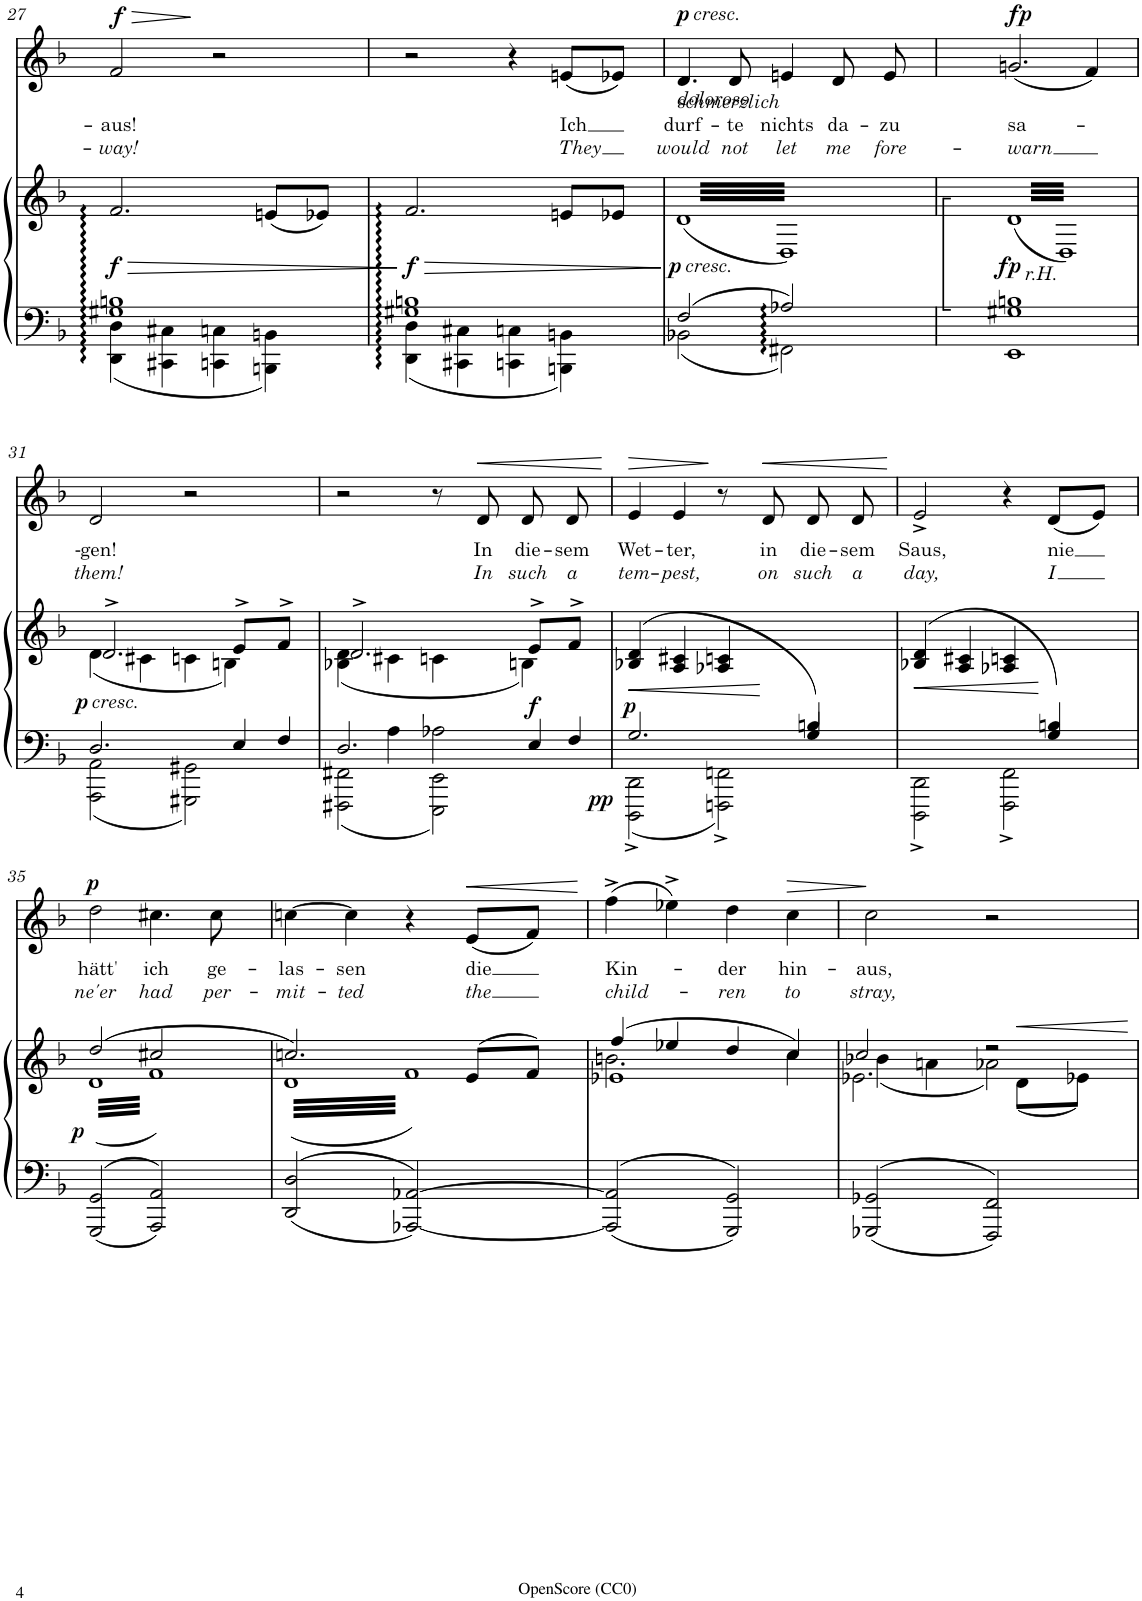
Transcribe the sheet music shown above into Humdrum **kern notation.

**kern	**kern	**dynam	**kern	**text	**text	**dynam
*part2	*part2	*part2	*part1	*part1	*part1	*part1
*staff3	*staff2	*staff2/3	*staff1	*staff1	*staff1	*staff1
*I"Piano	*	*	*I"Voice	*	*	*
*I'Pno	*	*	*	*	*	*
!!LO:PB:g=z
*clefF4	*clefG2	*	*clefG2	*	*	*
*k[b-]	*k[b-]	*	*k[b-]	*	*	*
*M4/4	*M4/4	*	*M4/4	*	*	*
=27	=27	=27	=27	=27	=27	=27
*^	*	*	*	*	*	*
!	!	!	!LO:DY:a=2	!	!LO:LY:b	!LO:LY:b	!LO:HP:b
!	!	!	!	!	!	!	!LO:DY:n=1:a
1G#X 1Bn	4DD\ 4D\	2.f/	f	2f/	-aus!	-way!	> f
.	4CC#X\ 4C#X\	.	.	.	.	.	.
.	4CCn\ 4Cn\	.	.	2r	.	.	]
.	4BBBn\ 4BBn\	(8en/L	.	.	.	.	.
.	.	8e-X/J)	.	.	.	.	.
=28	=28	=28	=28	=28	=28	=28	=28
!	!	!	!LO:DY:a=2	!	!	!	!
1G#X 1Bn	4DD\ 4D\	2.f/	f	2r	.	.	.
.	4CC#X\ 4C#X\	.	.	.	.	.	.
.	4CCn\ 4Cn\	.	.	4r	.	.	.
!	!	!	!	!	!LO:LY:b	!LO:LY:b	!
.	4BBBn\ 4BBn\	8en/L	.	(8en/L	Ich	They	.
.	.	8e-X/J	.	8e-X/J)	.	.	.
=29	=29	=29	=29	=29	=29	=29	=29
!	!	!	!	!LO:TX:b:i:t=schmerzlich	!	!	!
!	!	!	!	!LO:TX:b:i:t=doloroso	!	!	!
!	!	!	!	!LO:TX:a:i:t=cresc.	!	!	!
!LO:TX:a:i:t=cresc.	!	!	!	!	!	!	!
!	!	!	!LO:DY:a=2	!	!LO:LY:b	!LO:LY:b	!LO:DY:a
*	*	*tremolo	*	*	*	*	*
2F/	2BB-X\	(32dLLL	p	4.d/	durf-	would	p
.	.	32D)	.	.	.	.	.
.	.	32d	.	.	.	.	.
.	.	32D)	.	.	.	.	.
.	.	32d	.	.	.	.	.
.	.	32D)	.	.	.	.	.
.	.	32d	.	.	.	.	.
.	.	32D)	.	.	.	.	.
.	.	32d	.	.	.	.	.
.	.	32D)	.	.	.	.	.
.	.	32d	.	.	.	.	.
.	.	32D)	.	.	.	.	.
!	!	!	!	!	!LO:LY:b	!LO:LY:b	!
.	.	32d	.	8d/	-te	not	.
.	.	32D)	.	.	.	.	.
.	.	32d	.	.	.	.	.
.	.	32D)	.	.	.	.	.
!	!	!	!	!	!LO:LY:b	!LO:LY:b	!
2A-X/	2FF#X\	32d	.	4en/	nichts	let	.
.	.	32D)	.	.	.	.	.
.	.	32d	.	.	.	.	.
.	.	32D)	.	.	.	.	.
.	.	32d	.	.	.	.	.
.	.	32D)	.	.	.	.	.
.	.	32d	.	.	.	.	.
.	.	32D)	.	.	.	.	.
!	!	!	!	!	!LO:LY:b	!LO:LY:b	!
.	.	32d	.	8d/	da-	me	.
.	.	32D)	.	.	.	.	.
.	.	32d	.	.	.	.	.
.	.	32D)	.	.	.	.	.
!	!	!	!	!	!LO:LY:b	!LO:LY:b	!
.	.	32d	.	8e/	-zu	fore-	.
.	.	32D)	.	.	.	.	.
.	.	32d	.	.	.	.	.
.	.	32D)JJJ	.	.	.	.	.
*v	*v	*	*	*	*	*	*
=30	=30	=30	=30	=30	=30	=30
!	!LO:TX:b:i:t=r.H.	!	!	!	!	!
!	!	!LO:DY:b	!	!LO:LY:b	!LO:LY:b	!LO:DY:a
1EE 1G#X 1Bn	(32dLLL	fp	(2.gn/	sa-	-warn	fp
.	32D)	.	.	.	.	.
.	32d	.	.	.	.	.
.	32D)	.	.	.	.	.
.	32d	.	.	.	.	.
.	32D)	.	.	.	.	.
.	32d	.	.	.	.	.
.	32D)	.	.	.	.	.
.	32d	.	.	.	.	.
.	32D)	.	.	.	.	.
.	32d	.	.	.	.	.
.	32D)	.	.	.	.	.
.	32d	.	.	.	.	.
.	32D)	.	.	.	.	.
.	32d	.	.	.	.	.
.	32D)	.	.	.	.	.
.	32d	.	.	.	.	.
.	32D)	.	.	.	.	.
.	32d	.	.	.	.	.
.	32D)	.	.	.	.	.
.	32d	.	.	.	.	.
.	32D)	.	.	.	.	.
.	32d	.	.	.	.	.
.	32D)	.	.	.	.	.
.	32d	.	4f/)	.	.	.
.	32D)	.	.	.	.	.
.	32d	.	.	.	.	.
.	32D)	.	.	.	.	.
.	32d	.	.	.	.	.
.	32D)	.	.	.	.	.
.	32d	.	.	.	.	.
.	32D)JJJ	.	.	.	.	.
*	*Xtremolo	*	*	*	*	*
!!LO:LB:g=z
=31	=31	=31	=31	=31	=31	=31
*^	*^	*	*	*	*	*
!	!	!LO:TX:b:i:t=cresc.	!	!	!	!	!	!
!	!	!	!	!LO:DY:b	!	!LO:LY:b	!LO:LY:b	!
2.D/	2AAA\ 2AA\	2.d^/	(4d\	p	2d/	-gen!	them!	.
.	.	.	.	.	.	.	.	.
.	.	.	.	.	.	.	.	.
.	.	.	.	.	.	.	.	.
.	.	.	.	.	.	.	.	.
.	.	.	.	.	.	.	.	.
.	.	.	.	.	.	.	.	.
.	.	.	.	.	.	.	.	.
.	.	.	4c#X\	.	.	.	.	.
.	.	.	.	.	.	.	.	.
.	.	.	.	.	.	.	.	.
.	.	.	.	.	.	.	.	.
.	.	.	.	.	.	.	.	.
.	.	.	.	.	.	.	.	.
.	.	.	.	.	.	.	.	.
.	.	.	.	.	.	.	.	.
.	2GGG#X\ 2GG#X\	.	4cn\	.	2r	.	.	.
8E/L	.	8e^/L	4Bn\)	.	.	.	.	.
8F/J	.	8f^/J	.	.	.	.	.	.
=32	=32	=32	=32	=32	=32	=32	=32	=32
*	*^	*	*	*	*	*	*	*
2.D/	2FFF#X\ 2FF#X\	4ryy	2.d^/	(4B-X\ 4d\	.	2r	.	.	.
.	.	4A\	.	4c#X\	.	.	.	.	.
.	2EEE\ 2EE\	2A-X\	.	4cn\	.	8r	.	.	.
!	!	!	!	!	!	!	!LO:LY:b	!LO:LY:b	!LO:HP:b
.	.	.	.	.	.	8d/	In	In	<
!	!	!	!	!	!LO:DY:a=2	!	!LO:LY:b	!LO:LY:b	!
8E/L	.	.	8e^/L	4Bn\)	f	8d/	die-	such	.
!	!	!	!	!	!LO:DY:b=2	!	!LO:LY:b	!LO:LY:b	!
8F/J	.	.	8f^/J	.	pp	8d/	-sem	a	.
*v	*v	*v	*	*	*	*	*	*	*
*	*v	*v	*	*	*	*	*
.	.	.	.	.	.	[
=33	=33	=33	=33	=33	=33	=33
*^	*	*	*	*	*	*
*	*^	*	*	*	*	*	*
!	!	!	!	!LO:HP:b	!	!LO:LY:b	!LO:LY:b	!LO:HP:b
!	!	!	!	!LO:DY:n=1:a=2	!	!	!	!
2.ryy	2.G/	2DDD\^ 2DD\^	(>4B-X/ 4d/	< p	4e/	Wet-	tem-	>
!	!	!	!	!	!	!LO:LY:b	!LO:LY:b	!
.	.	.	4A/ 4c#X/	.	4e/	-ter,	-pest,	.
.	.	2FFFn\^ 2FFn\^	4A-X/ 4cn/	.	8r	.	.	]
!	!	!	!	!	!	!LO:LY:b	!LO:LY:b	!LO:HP:b
.	.	.	.	.	8d/	in	on	<
!	!	!	!	!	!	!LO:LY:b	!LO:LY:b	!
4Bn/)	4G/	.	4ryy	[	8d/	die-	such	.
!	!	!	!	!	!	!LO:LY:b	!LO:LY:b	!
.	.	.	.	.	8d/	-sem	a	.
*v	*v	*v	*	*	*	*	*	*
.	.	.	.	.	.	[
=34	=34	=34	=34	=34	=34	=34
*^	*	*	*	*	*	*
!	!	!	!LO:HP:b	!	!LO:LY:b	!LO:LY:b	!
2.ryy	2DDD\^< 2DD\^<	(>4B-X/ 4d/	<	2e^/	Saus,	day,	.
.	.	4A/ 4c#X/	.	.	.	.	.
.	2FFF\^< 2FF\^<	4A-X/ 4cn/	.	4r	.	.	.
!	!	!	!	!	!LO:LY:b	!LO:LY:b	!
4G/ 4Bn/)	.	4ryy	[	(8d/L	nie	I	.
.	.	.	.	8e/J)	.	.	.
*v	*v	*	*	*	*	*	*
!!LO:LB:g=z
=35	=35	=35	=35	=35	=35	=35
*	*^	*	*	*	*	*
!	!	!	!LO:DY:a=2	!	!LO:LY:b	!LO:LY:b	!LO:DY:a
*	*tremolo	*	*	*	*	*	*
2GGG/ 2GG/	(2dd/	(32dLLL	p	2dd\	hätt'	ne'er	p
.	.	32f)	.	.	.	.	.
.	.	32d	.	.	.	.	.
.	.	32f)	.	.	.	.	.
.	.	32d	.	.	.	.	.
.	.	32f)	.	.	.	.	.
.	.	32d	.	.	.	.	.
.	.	32f)	.	.	.	.	.
.	.	32d	.	.	.	.	.
.	.	32f)	.	.	.	.	.
.	.	32d	.	.	.	.	.
.	.	32f)	.	.	.	.	.
.	.	32d	.	.	.	.	.
.	.	32f)	.	.	.	.	.
.	.	32d	.	.	.	.	.
.	.	32f)	.	.	.	.	.
!	!	!	!	!	!LO:LY:b	!LO:LY:b	!
2AAA/ 2AA/	2cc#X/	32d	.	4.cc#X\	ich	had	.
.	.	32f)	.	.	.	.	.
.	.	32d	.	.	.	.	.
.	.	32f)	.	.	.	.	.
.	.	32d	.	.	.	.	.
.	.	32f)	.	.	.	.	.
.	.	32d	.	.	.	.	.
.	.	32f)	.	.	.	.	.
.	.	32d	.	.	.	.	.
.	.	32f)	.	.	.	.	.
.	.	32d	.	.	.	.	.
.	.	32f)	.	.	.	.	.
!	!	!	!	!	!LO:LY:b	!LO:LY:b	!
.	.	32d	.	8cc#\	ge-	per-	.
.	.	32f)	.	.	.	.	.
.	.	32d	.	.	.	.	.
.	.	32f)JJJ	.	.	.	.	.
=36	=36	=36	=36	=36	=36	=36	=36
!	!	!	!	!	!LO:LY:b	!LO:LY:b	!
2DD/ 2D/	2.ccn/)	(32dLLL	.	[4ccn\	-las-	-mit-	.
.	.	32f)	.	.	.	.	.
.	.	32d	.	.	.	.	.
.	.	32f)	.	.	.	.	.
.	.	32d	.	.	.	.	.
.	.	32f)	.	.	.	.	.
.	.	32d	.	.	.	.	.
.	.	32f)	.	.	.	.	.
!	!	!	!	!	!LO:LY:b	!LO:LY:b	!
.	.	32d	.	4cc\]	-sen	-ted	.
.	.	32f)	.	.	.	.	.
.	.	32d	.	.	.	.	.
.	.	32f)	.	.	.	.	.
.	.	32d	.	.	.	.	.
.	.	32f)	.	.	.	.	.
.	.	32d	.	.	.	.	.
.	.	32f)	.	.	.	.	.
[2AAA-X/ [2AA-X/	.	32d	.	4r	.	.	.
.	.	32f)	.	.	.	.	.
.	.	32d	.	.	.	.	.
.	.	32f)	.	.	.	.	.
.	.	32d	.	.	.	.	.
.	.	32f)	.	.	.	.	.
.	.	32d	.	.	.	.	.
.	.	32f)	.	.	.	.	.
!	!	!	!	!	!LO:LY:b	!LO:LY:b	!LO:HP:b
.	(8e/L	32d	.	(8e/L	die	the	<
.	.	32f)	.	.	.	.	.
.	.	32d	.	.	.	.	.
.	.	32f)	.	.	.	.	.
.	8f/J)	32d	.	8f/J)	.	.	.
.	.	32f)	.	.	.	.	.
.	.	32d	.	.	.	.	.
.	.	32f)JJJ	.	.	.	.	.
*	*Xtremolo	*	*	*	*	*	*
*	*v	*v	*	*	*	*	*
.	.	.	.	.	.	[
=37	=37	=37	=37	=37	=37	=37
*	*^	*	*	*	*	*
*	*	*^	*	*	*	*	*
!	!	!	!	!	!	!LO:LY:b	!LO:LY:b	!
2AAA-/] 2AA-/]	(4ff/	2.bn\	1e-X	.	(4ff^\	Kin-	child-	.
.	.	.	.	.	.	.	.	.
.	.	.	.	.	.	.	.	.
.	.	.	.	.	.	.	.	.
.	.	.	.	.	.	.	.	.
.	.	.	.	.	.	.	.	.
.	.	.	.	.	.	.	.	.
.	.	.	.	.	.	.	.	.
.	4ee-X/	.	.	.	4ee-X^\)	.	.	.
.	.	.	.	.	.	.	.	.
.	.	.	.	.	.	.	.	.
.	.	.	.	.	.	.	.	.
.	.	.	.	.	.	.	.	.
.	.	.	.	.	.	.	.	.
.	.	.	.	.	.	.	.	.
.	.	.	.	.	.	.	.	.
!	!	!	!	!	!	!LO:LY:b	!LO:LY:b	!
2GGG/ 2GG/	4dd/	.	.	.	4dd\	-der	-ren	.
!	!	!	!	!	!	!LO:LY:b	!LO:LY:b	!LO:HP:b
.	4cc/)	4cc\	.	.	4cc\	hin-	to	>
*	*v	*v	*v	*	*	*	*	*
.	.	.	.	.	.	]
=38	=38	=38	=38	=38	=38	=38
*	*^	*	*	*	*	*
*	*	*^	*	*	*	*	*
!	!	!	!	!	!	!LO:LY:b	!LO:LY:b	!
2GGG-X/ 2GG-X/	2cc/	(4b-X\	2.e-X\	.	2cc\	-aus,	stray,	.
.	.	4an\	.	.	.	.	.	.
2FFF/ 2FF/	2r	2a-X\)	.	.	2r	.	.	.
.	.	.	(8d\L	.	.	.	.	.
.	.	.	8e-X\J)	.	.	.	.	.
*	*v	*v	*v	*	*	*	*	*
=	=	=	=	=	=	=
*-	*-	*-	*-	*-	*-	*-
